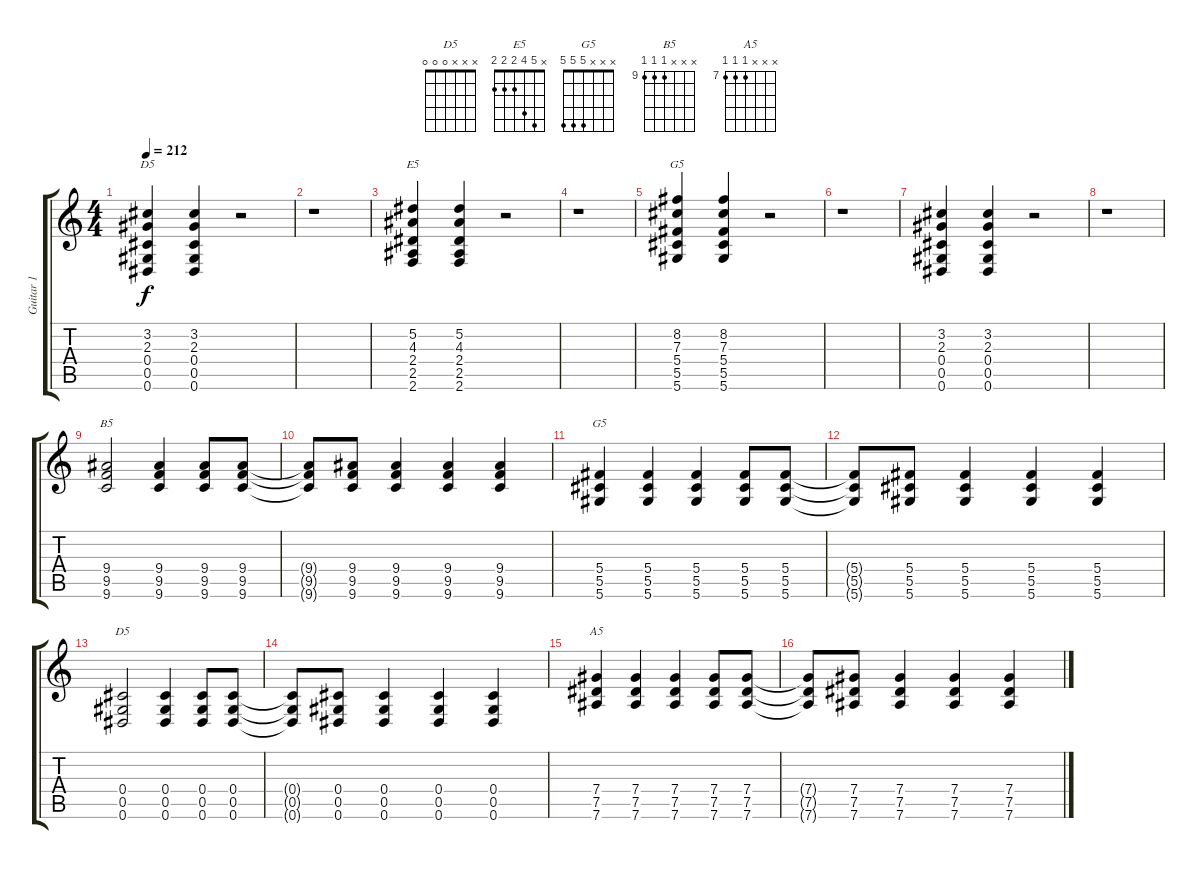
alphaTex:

\track ("Guitar 1" "Guitar 1") {instrument distortionguitar}
\staff {score tabs}
\tuning (Db4 Bb3 Gb3 Db3 Ab2 Eb2) {hide}
\chord ("D5" x 3 2 0 0 0)
\chord ("E5" x 5 4 2 2 2)
\chord ("G5" x 8 7 5 5 5) {firstfret 5}
\chord ("B5" x x x 9 9 9) {firstfret 9}
\chord ("G5" x x x 5 5 5)
\chord ("D5" x x x 0 0 0)
\chord ("A5" x x x 7 7 7) {firstfret 7}
\ts (4 4)
\tempo 212
\clef g2
\ks c
(3.2 2.3 0.4 0.5 0.6).4{ch "D5" dy f} (3.2 2.3 0.4 0.5 0.6).4 r.2 |
r.1 |
(5.2 4.3 2.4 2.5 2.6).4{ch "E5"} (5.2 4.3 2.4 2.5 2.6).4 r.2 |
r.1 |
(8.2 7.3 5.4 5.5 5.6).4{ch "G5"} (8.2 7.3 5.4 5.5 5.6).4 r.2 |
r.1 |
(3.2 2.3 0.4 0.5 0.6).4 (3.2 2.3 0.4 0.5 0.6).4 r.2 |
r.1 |
(9.4 9.5 9.6).2{ch "B5"} (9.4 9.5 9.6).4 (9.4 9.5 9.6).8 (9.4 9.5 9.6).8 |
(9.4{t} 9.5{t} 9.6{t}).8 (9.4 9.5 9.6).8 (9.4 9.5 9.6).4 (9.4 9.5 9.6).4 (9.4 9.5 9.6).4 |
(5.4 5.5 5.6).4{ch "G5"} (5.4 5.5 5.6).4 (5.4 5.5 5.6).4 (5.4 5.5 5.6).8 (5.4 5.5 5.6).8 |
(5.4{t} 5.5{t} 5.6{t}).8 (5.4 5.5 5.6).8 (5.4 5.5 5.6).4 (5.4 5.5 5.6).4 (5.4 5.5 5.6).4 |
(0.4 0.5 0.6).2{ch "D5"} (0.4 0.5 0.6).4 (0.4 0.5 0.6).8 (0.4 0.5 0.6).8 |
(0.4{t} 0.5{t} 0.6{t}).8 (0.4 0.5 0.6).8 (0.4 0.5 0.6).4 (0.4 0.5 0.6).4 (0.4 0.5 0.6).4 |
(7.4 7.5 7.6).4{ch "A5"} (7.4 7.5 7.6).4 (7.4 7.5 7.6).4 (7.4 7.5 7.6).8 (7.4 7.5 7.6).8 |
(7.4{t} 7.5{t} 7.6{t}).8 (7.4 7.5 7.6).8 (7.4 7.5 7.6).4 (7.4 7.5 7.6).4 (7.4 7.5 7.6).4
